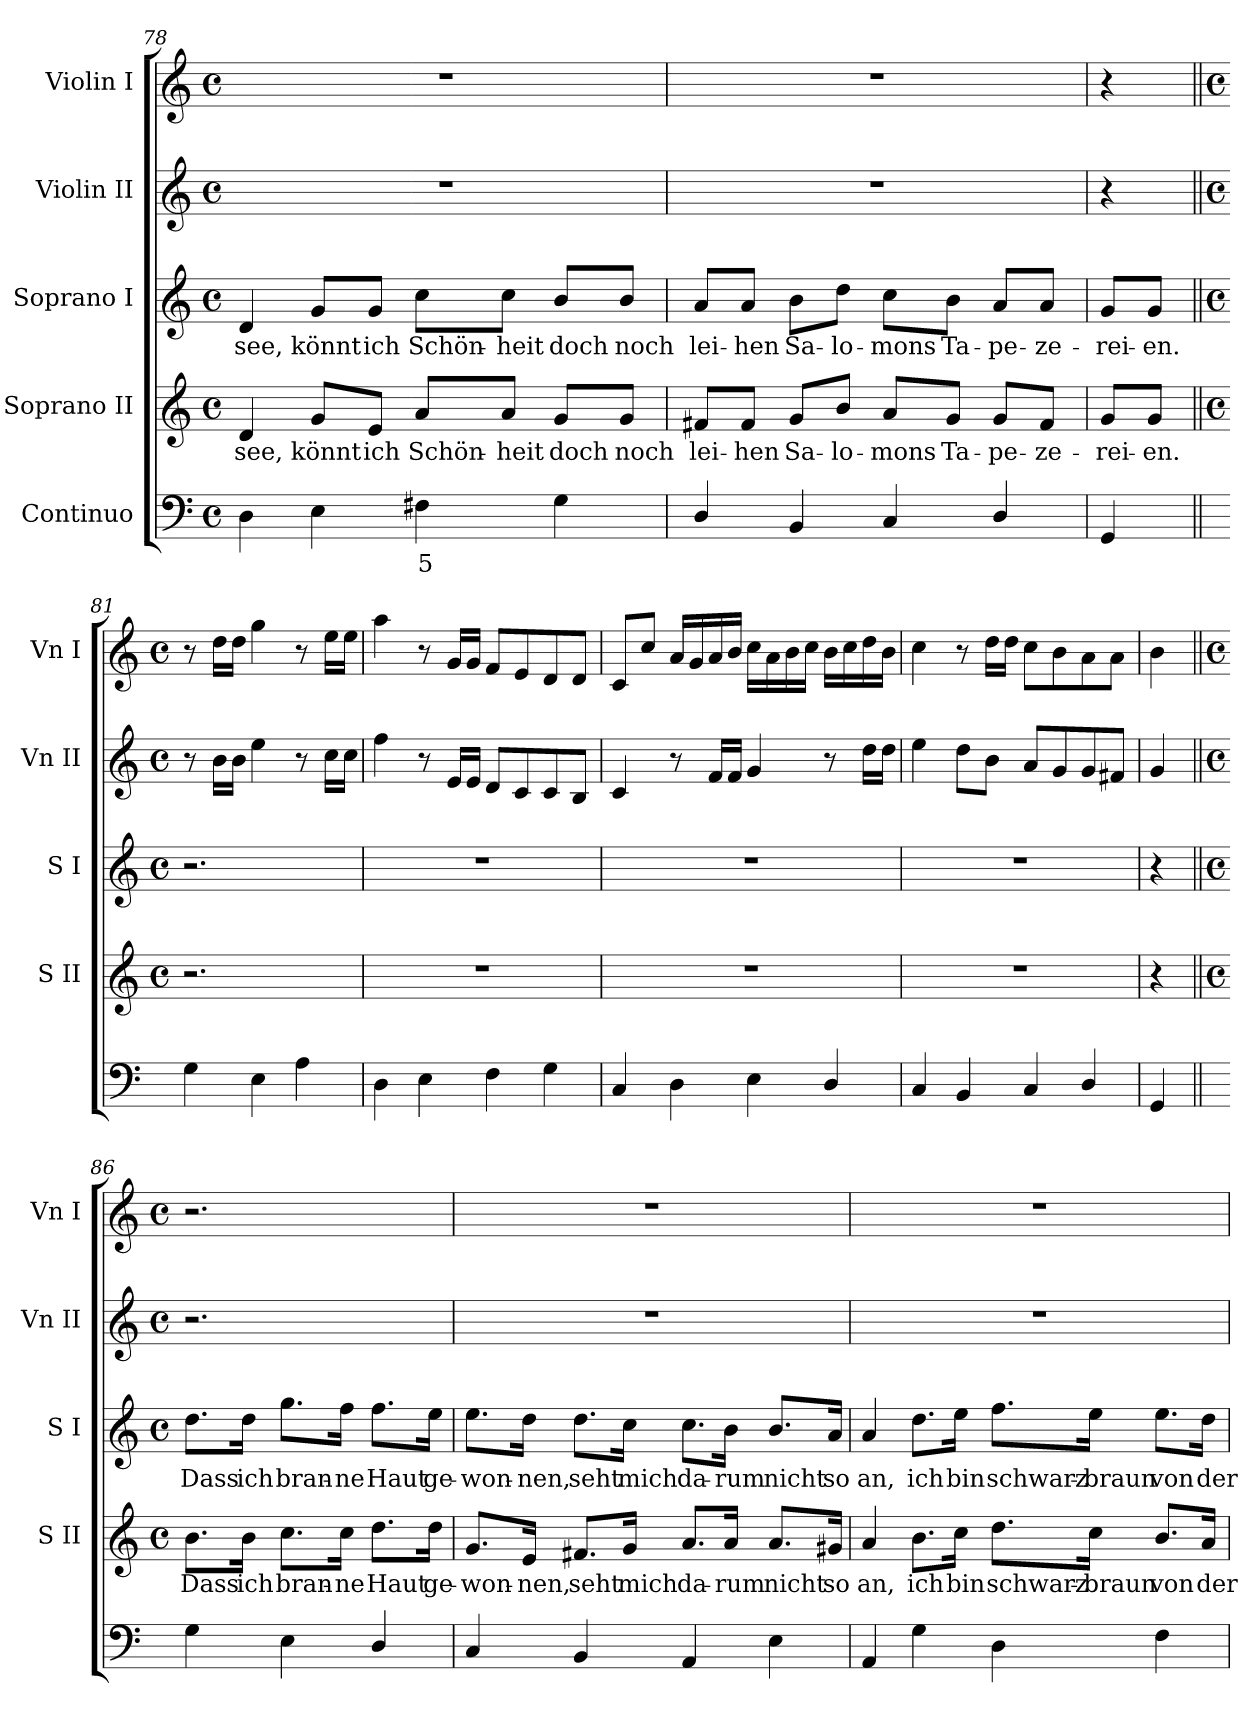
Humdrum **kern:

**kern	**text	**kern	**text	**kern	**text	**kern	**kern
*part5	*part5	*part4	*part4	*part3	*part3	*part2	*part1
*staff5	*staff5	*staff4	*staff4	*staff3	*staff3	*staff2	*staff1
*I"Continuo	*	*I"Soprano II	*	*I"Soprano I	*	*I"Violin II	*I"Violin I
*	*	*I'S II	*	*I'S I	*	*I'Vn II	*I'Vn I
*clefF4	*	*clefG2	*	*clefG2	*	*clefG2	*clefG2
*k[]	*	*k[]	*	*k[]	*	*k[]	*k[]
*C:	*	*C:	*	*C:	*	*C:	*C:
*M4/4	*	*M4/4	*	*M4/4	*	*M4/4	*M4/4
*met(c)	*	*met(c)	*	*met(c)	*	*met(c)	*met(c)
=78	=78	=78	=78	=78	=78	=78	=78
!	!	!	!LO:LY:b	!	!LO:LY:b	!	!
4D	.	4d	-see,	4d	-see,	1r	1r
!	!	!	!LO:LY:b	!	!LO:LY:b	!	!
4E	.	8g/L	könnt	8g/L	könnt	.	.
!	!	!	!LO:LY:b	!	!LO:LY:b	!	!
.	.	8e/J	ich	8g/J	ich	.	.
!	!LO:LY:b	!	!LO:LY:b	!	!LO:LY:b	!	!
4F#X	5	8a/L	Schön-	8cc\L	Schön-	.	.
!	!	!	!LO:LY:b	!	!LO:LY:b	!	!
.	.	8a/J	-heit	8cc\J	-heit	.	.
!	!	!	!LO:LY:b	!	!LO:LY:b	!	!
4G	.	8g/L	doch	8b/L	doch	.	.
!	!	!	!LO:LY:b	!	!LO:LY:b	!	!
.	.	8g/J	noch	8b/J	noch	.	.
=79	=79	=79	=79	=79	=79	=79	=79
!	!	!	!LO:LY:b	!	!LO:LY:b	!	!
4D/	.	8f#X/L	lei-	8a/L	lei-	1r	1r
!	!	!	!LO:LY:b	!	!LO:LY:b	!	!
.	.	8f#/J	-hen	8a/J	-hen	.	.
!	!	!	!LO:LY:b	!	!LO:LY:b	!	!
4BB	.	8g/L	Sa-	8b\L	Sa-	.	.
!	!	!	!LO:LY:b	!	!LO:LY:b	!	!
.	.	8b/J	-lo-	8dd\J	-lo-	.	.
!	!	!	!LO:LY:b	!	!LO:LY:b	!	!
4C	.	8a/L	-mons	8cc\L	-mons	.	.
!	!	!	!LO:LY:b	!	!LO:LY:b	!	!
.	.	8g/J	Ta-	8b\J	Ta-	.	.
!	!	!	!LO:LY:b	!	!LO:LY:b	!	!
4D/	.	8g/L	-pe-	8a/L	-pe-	.	.
!	!	!	!LO:LY:b	!	!LO:LY:b	!	!
.	.	8f#/J	-ze-	8a/J	-ze-	.	.
=80	=80	=80	=80	=80	=80	=80	=80
!	!	!	!LO:LY:b	!	!LO:LY:b	!	!
4GG	.	8g/L	-rei-	8g/L	-rei-	4r	4r
!	!	!	!LO:LY:b	!	!LO:LY:b	!	!
.	.	8g/J	-en.	8g/J	-en.	.	.
!!LO:LB:g=z
=81||	=81||	=81||	=81||	=81||	=81||	=81||	=81||
*	*	*	*	*	*	*k[]	*k[]
*	*	*	*	*	*	*C:	*C:
*	*	*M4/4	*	*M4/4	*	*M4/4	*M4/4
*	*	*met(c)	*	*met(c)	*	*met(c)	*met(c)
4G	.	2.r	.	2.r	.	8r	8r
.	.	.	.	.	.	16bLL	16ddLL
.	.	.	.	.	.	16bJJ	16ddJJ
4E	.	.	.	.	.	4ee	4gg
4A	.	.	.	.	.	8r	8r
.	.	.	.	.	.	16ccLL	16eeLL
.	.	.	.	.	.	16ccJJ	16eeJJ
=82	=82	=82	=82	=82	=82	=82	=82
4D	.	1r	.	1r	.	4ff	4aa
4E	.	.	.	.	.	8r	8r
.	.	.	.	.	.	16eLL	16gLL
.	.	.	.	.	.	16eJJ	16gJJ
4F	.	.	.	.	.	8dL	8fL
.	.	.	.	.	.	8c	8e
4G	.	.	.	.	.	8c	8d
.	.	.	.	.	.	8BJ	8dJ
=83	=83	=83	=83	=83	=83	=83	=83
4C	.	1r	.	1r	.	4c	8cL
.	.	.	.	.	.	.	8ccJ
4D	.	.	.	.	.	8r	16aLL
.	.	.	.	.	.	.	16g
.	.	.	.	.	.	16fLL	16a
.	.	.	.	.	.	16fJJ	16bJJ
4E	.	.	.	.	.	4g	16ccLL
.	.	.	.	.	.	.	16a
.	.	.	.	.	.	.	16b
.	.	.	.	.	.	.	16ccJJ
4D/	.	.	.	.	.	8r	16bLL
.	.	.	.	.	.	.	16cc
.	.	.	.	.	.	16ddLL	16dd
.	.	.	.	.	.	16ddJJ	16bJJ
=84	=84	=84	=84	=84	=84	=84	=84
4C	.	1r	.	1r	.	4ee	4cc
4BB	.	.	.	.	.	8ddL	8r
.	.	.	.	.	.	8bJ	16ddLL
.	.	.	.	.	.	.	16ddJJ
4C	.	.	.	.	.	8aL	8ccL
.	.	.	.	.	.	8g	8b
4D/	.	.	.	.	.	8g	8a
.	.	.	.	.	.	8f#XJ	8aJ
=85	=85	=85	=85	=85	=85	=85	=85
4GG	.	4r	.	4r	.	4g	4b
!!LO:LB:g=z
=86||	=86||	=86||	=86||	=86||	=86||	=86||	=86||
*	*	*k[]	*	*k[]	*	*	*
*	*	*C:	*	*C:	*	*	*
*	*	*M4/4	*	*M4/4	*	*M4/4	*M4/4
*	*	*met(c)	*	*met(c)	*	*met(c)	*met(c)
!	!	!	!LO:LY:b	!	!LO:LY:b	!	!
4G	.	8.b\L	Dass	8.dd\L	Dass	2.r	2.r
!	!	!	!LO:LY:b	!	!LO:LY:b	!	!
.	.	16b\Jk	ich	16dd\Jk	ich	.	.
!	!	!	!LO:LY:b	!	!LO:LY:b	!	!
4E	.	8.cc\L	bran-	8.gg\L	bran-	.	.
!	!	!	!LO:LY:b	!	!LO:LY:b	!	!
.	.	16cc\Jk	-ne	16ff\Jk	-ne	.	.
!	!	!	!LO:LY:b	!	!LO:LY:b	!	!
4D/	.	8.dd\L	Haut	8.ff\L	Haut	.	.
!	!	!	!LO:LY:b	!	!LO:LY:b	!	!
.	.	16dd\Jk	ge-	16ee\Jk	ge-	.	.
=87	=87	=87	=87	=87	=87	=87	=87
!	!	!	!LO:LY:b	!	!LO:LY:b	!	!
4C	.	8.g/L	-won-	8.ee\L	-won-	1r	1r
!	!	!	!LO:LY:b	!	!LO:LY:b	!	!
.	.	16e/Jk	-nen,	16dd\Jk	-nen,	.	.
!	!	!	!LO:LY:b	!	!LO:LY:b	!	!
4BB	.	8.f#X/L	seht	8.dd\L	seht	.	.
!	!	!	!LO:LY:b	!	!LO:LY:b	!	!
.	.	16g/Jk	mich	16cc\Jk	mich	.	.
!	!	!	!LO:LY:b	!	!LO:LY:b	!	!
4AA	.	8.a/L	da-	8.cc\L	da-	.	.
!	!	!	!LO:LY:b	!	!LO:LY:b	!	!
.	.	16a/Jk	-rum	16b\Jk	-rum	.	.
!	!	!	!LO:LY:b	!	!LO:LY:b	!	!
4E	.	8.a/L	nicht	8.b/L	nicht	.	.
!	!	!	!LO:LY:b	!	!LO:LY:b	!	!
.	.	16g#X/Jk	so	16a/Jk	so	.	.
=88	=88	=88	=88	=88	=88	=88	=88
!	!	!	!LO:LY:b	!	!LO:LY:b	!	!
4AA	.	4a	an,	4a	an,	1r	1r
!	!	!	!LO:LY:b	!	!LO:LY:b	!	!
4G	.	8.b\L	ich	8.dd\L	ich	.	.
!	!	!	!LO:LY:b	!	!LO:LY:b	!	!
.	.	16cc\Jk	bin	16ee\Jk	bin	.	.
!	!	!	!LO:LY:b	!	!LO:LY:b	!	!
4D	.	8.dd\L	schwarz-	8.ff\L	schwarz-	.	.
!	!	!	!LO:LY:b	!	!LO:LY:b	!	!
.	.	16cc\Jk	-braun	16ee\Jk	-braun	.	.
!	!	!	!LO:LY:b	!	!LO:LY:b	!	!
4F	.	8.b/L	von	8.ee\L	von	.	.
!	!	!	!LO:LY:b	!	!LO:LY:b	!	!
.	.	16a/Jk	der	16dd\Jk	der	.	.
=	=	=	=	=	=	=	=
*-	*-	*-	*-	*-	*-	*-	*-
